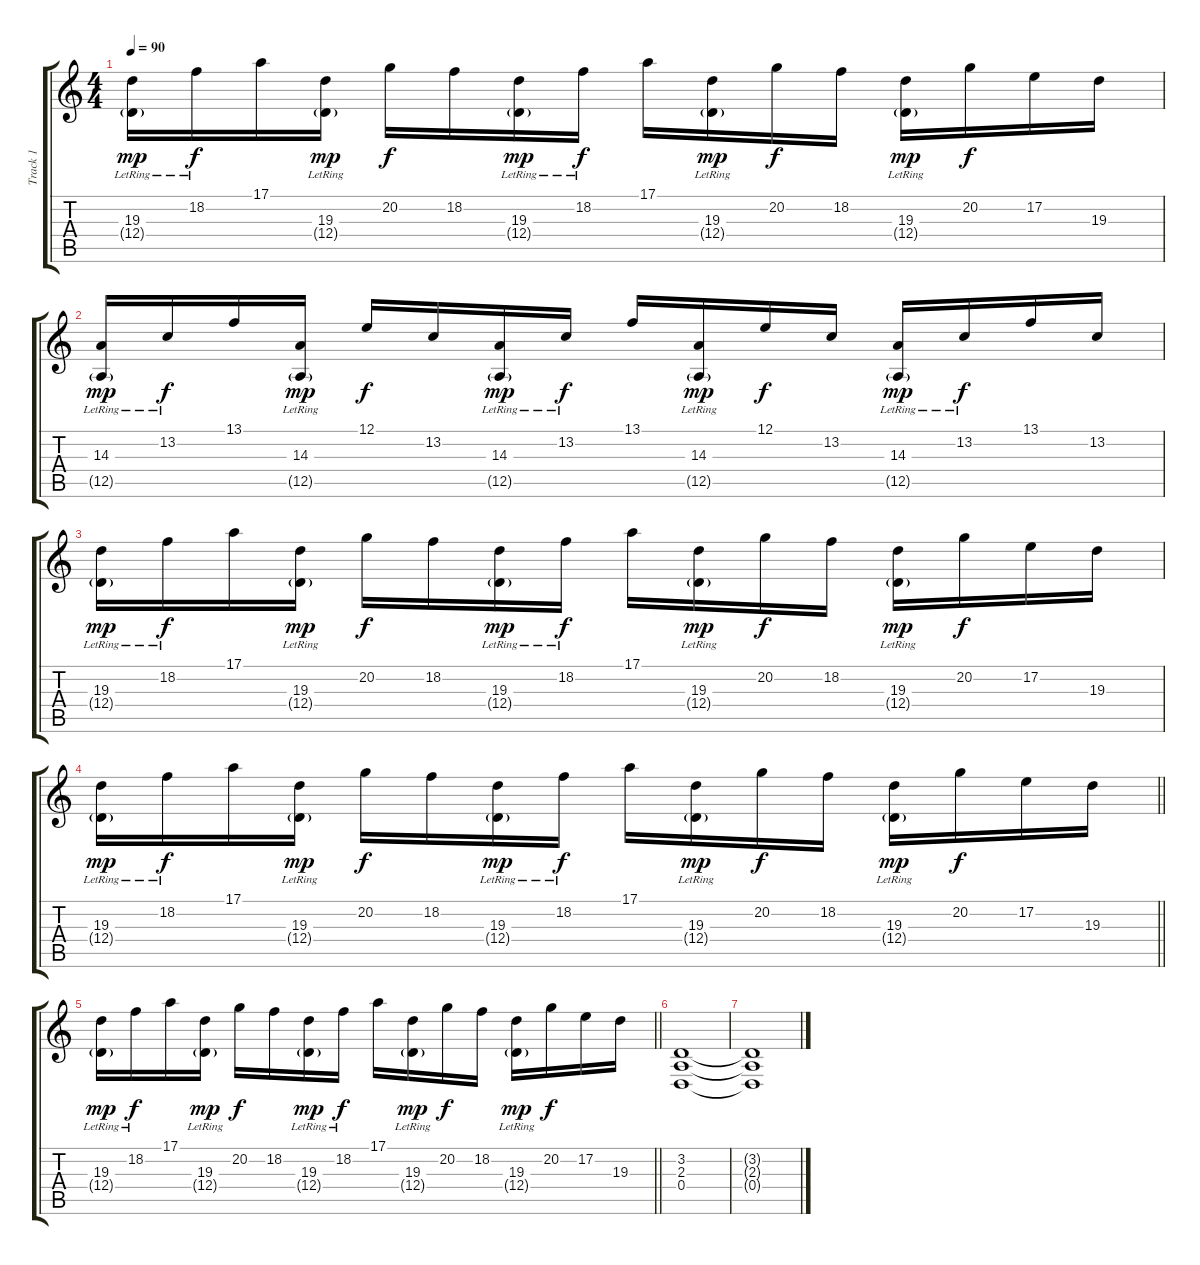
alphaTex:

\track ("Track 1" "Track 1") {instrument lead1square}
\staff {score tabs}
\tuning (E4 B3 G3 D3 A2 D2) {hide}
\ts (4 4)
\tempo 90
\clef g2
\ks c
(19.3{lr} 12.4{g lr}).16{dy mp} 18.2{lr}.16{dy f} 17.1.16 (19.3{lr} 12.4{g lr}).16{dy mp} 20.2.16{dy f} 18.2.16 (19.3{lr} 12.4{g lr}).16{dy mp} 18.2{lr}.16{dy f} 17.1.16 (19.3{lr} 12.4{g lr}).16{dy mp} 20.2.16{dy f} 18.2.16 (19.3{lr} 12.4{g lr}).16{dy mp} 20.2.16{dy f} 17.2.16 19.3.16 |
(14.3{lr} 12.5{g lr}).16{dy mp} 13.2{lr}.16{dy f} 13.1.16 (14.3{lr} 12.5{g lr}).16{dy mp} 12.1.16{dy f} 13.2.16 (14.3{lr} 12.5{g lr}).16{dy mp} 13.2{lr}.16{dy f} 13.1.16 (14.3{lr} 12.5{g lr}).16{dy mp} 12.1.16{dy f} 13.2.16 (14.3{lr} 12.5{g lr}).16{dy mp} 13.2{lr}.16{dy f} 13.1.16 13.2.16 |
(19.3{lr} 12.4{g lr}).16{dy mp} 18.2{lr}.16{dy f} 17.1.16 (19.3{lr} 12.4{g lr}).16{dy mp} 20.2.16{dy f} 18.2.16 (19.3{lr} 12.4{g lr}).16{dy mp} 18.2{lr}.16{dy f} 17.1.16 (19.3{lr} 12.4{g lr}).16{dy mp} 20.2.16{dy f} 18.2.16 (19.3{lr} 12.4{g lr}).16{dy mp} 20.2.16{dy f} 17.2.16 19.3.16 |
\barLineRight lightlight
(19.3{lr} 12.4{g lr}).16{dy mp} 18.2{lr}.16{dy f} 17.1.16 (19.3{lr} 12.4{g lr}).16{dy mp} 20.2.16{dy f} 18.2.16 (19.3{lr} 12.4{g lr}).16{dy mp} 18.2{lr}.16{dy f} 17.1.16 (19.3{lr} 12.4{g lr}).16{dy mp} 20.2.16{dy f} 18.2.16 (19.3{lr} 12.4{g lr}).16{dy mp} 20.2.16{dy f} 17.2.16 19.3.16 |
\barLineRight lightlight
(19.3{lr} 12.4{g lr}).16{dy mp} 18.2{lr}.16{dy f} 17.1.16 (19.3{lr} 12.4{g lr}).16{dy mp} 20.2.16{dy f} 18.2.16 (19.3{lr} 12.4{g lr}).16{dy mp} 18.2{lr}.16{dy f} 17.1.16 (19.3{lr} 12.4{g lr}).16{dy mp} 20.2.16{dy f} 18.2.16 (19.3{lr} 12.4{g lr}).16{dy mp} 20.2.16{dy f} 17.2.16 19.3.16 |
(3.2 2.3 0.4).1 |
(3.2{t} 2.3{t} 0.4{t}).1
